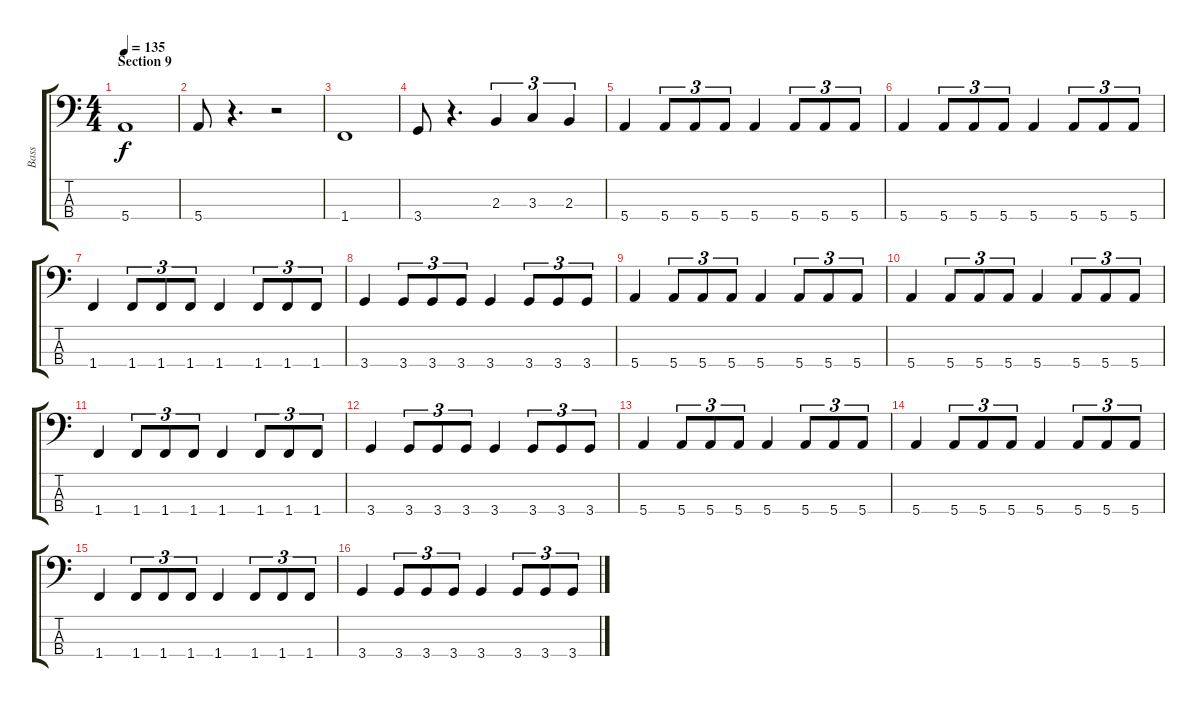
\track ("Bass" "Bass") {instrument electricbasspick}
\staff {score tabs}
\tuning (G2 D2 A1 E1) {hide}
\ts (4 4)
\section ("" "Section 9")
\tempo 135
\clef f4
\ks c
5.4.1{dy f} |
5.4.8 r.4{d} r.2 |
1.4.1 |
3.4.8 r.4{d} 2.3.4{tu (3 2)} 3.3.4{tu (3 2)} 2.3.4{tu (3 2)} |
5.4.4 5.4.8{tu (3 2)} 5.4.8{tu (3 2)} 5.4.8{tu (3 2)} 5.4.4 5.4.8{tu (3 2)} 5.4.8{tu (3 2)} 5.4.8{tu (3 2)} |
5.4.4 5.4.8{tu (3 2)} 5.4.8{tu (3 2)} 5.4.8{tu (3 2)} 5.4.4 5.4.8{tu (3 2)} 5.4.8{tu (3 2)} 5.4.8{tu (3 2)} |
1.4.4 1.4.8{tu (3 2)} 1.4.8{tu (3 2)} 1.4.8{tu (3 2)} 1.4.4 1.4.8{tu (3 2)} 1.4.8{tu (3 2)} 1.4.8{tu (3 2)} |
3.4.4 3.4.8{tu (3 2)} 3.4.8{tu (3 2)} 3.4.8{tu (3 2)} 3.4.4 3.4.8{tu (3 2)} 3.4.8{tu (3 2)} 3.4.8{tu (3 2)} |
5.4.4 5.4.8{tu (3 2)} 5.4.8{tu (3 2)} 5.4.8{tu (3 2)} 5.4.4 5.4.8{tu (3 2)} 5.4.8{tu (3 2)} 5.4.8{tu (3 2)} |
5.4.4 5.4.8{tu (3 2)} 5.4.8{tu (3 2)} 5.4.8{tu (3 2)} 5.4.4 5.4.8{tu (3 2)} 5.4.8{tu (3 2)} 5.4.8{tu (3 2)} |
1.4.4 1.4.8{tu (3 2)} 1.4.8{tu (3 2)} 1.4.8{tu (3 2)} 1.4.4 1.4.8{tu (3 2)} 1.4.8{tu (3 2)} 1.4.8{tu (3 2)} |
3.4.4 3.4.8{tu (3 2)} 3.4.8{tu (3 2)} 3.4.8{tu (3 2)} 3.4.4 3.4.8{tu (3 2)} 3.4.8{tu (3 2)} 3.4.8{tu (3 2)} |
5.4.4 5.4.8{tu (3 2)} 5.4.8{tu (3 2)} 5.4.8{tu (3 2)} 5.4.4 5.4.8{tu (3 2)} 5.4.8{tu (3 2)} 5.4.8{tu (3 2)} |
5.4.4 5.4.8{tu (3 2)} 5.4.8{tu (3 2)} 5.4.8{tu (3 2)} 5.4.4 5.4.8{tu (3 2)} 5.4.8{tu (3 2)} 5.4.8{tu (3 2)} |
1.4.4 1.4.8{tu (3 2)} 1.4.8{tu (3 2)} 1.4.8{tu (3 2)} 1.4.4 1.4.8{tu (3 2)} 1.4.8{tu (3 2)} 1.4.8{tu (3 2)} |
3.4.4 3.4.8{tu (3 2)} 3.4.8{tu (3 2)} 3.4.8{tu (3 2)} 3.4.4 3.4.8{tu (3 2)} 3.4.8{tu (3 2)} 3.4.8{tu (3 2)}
